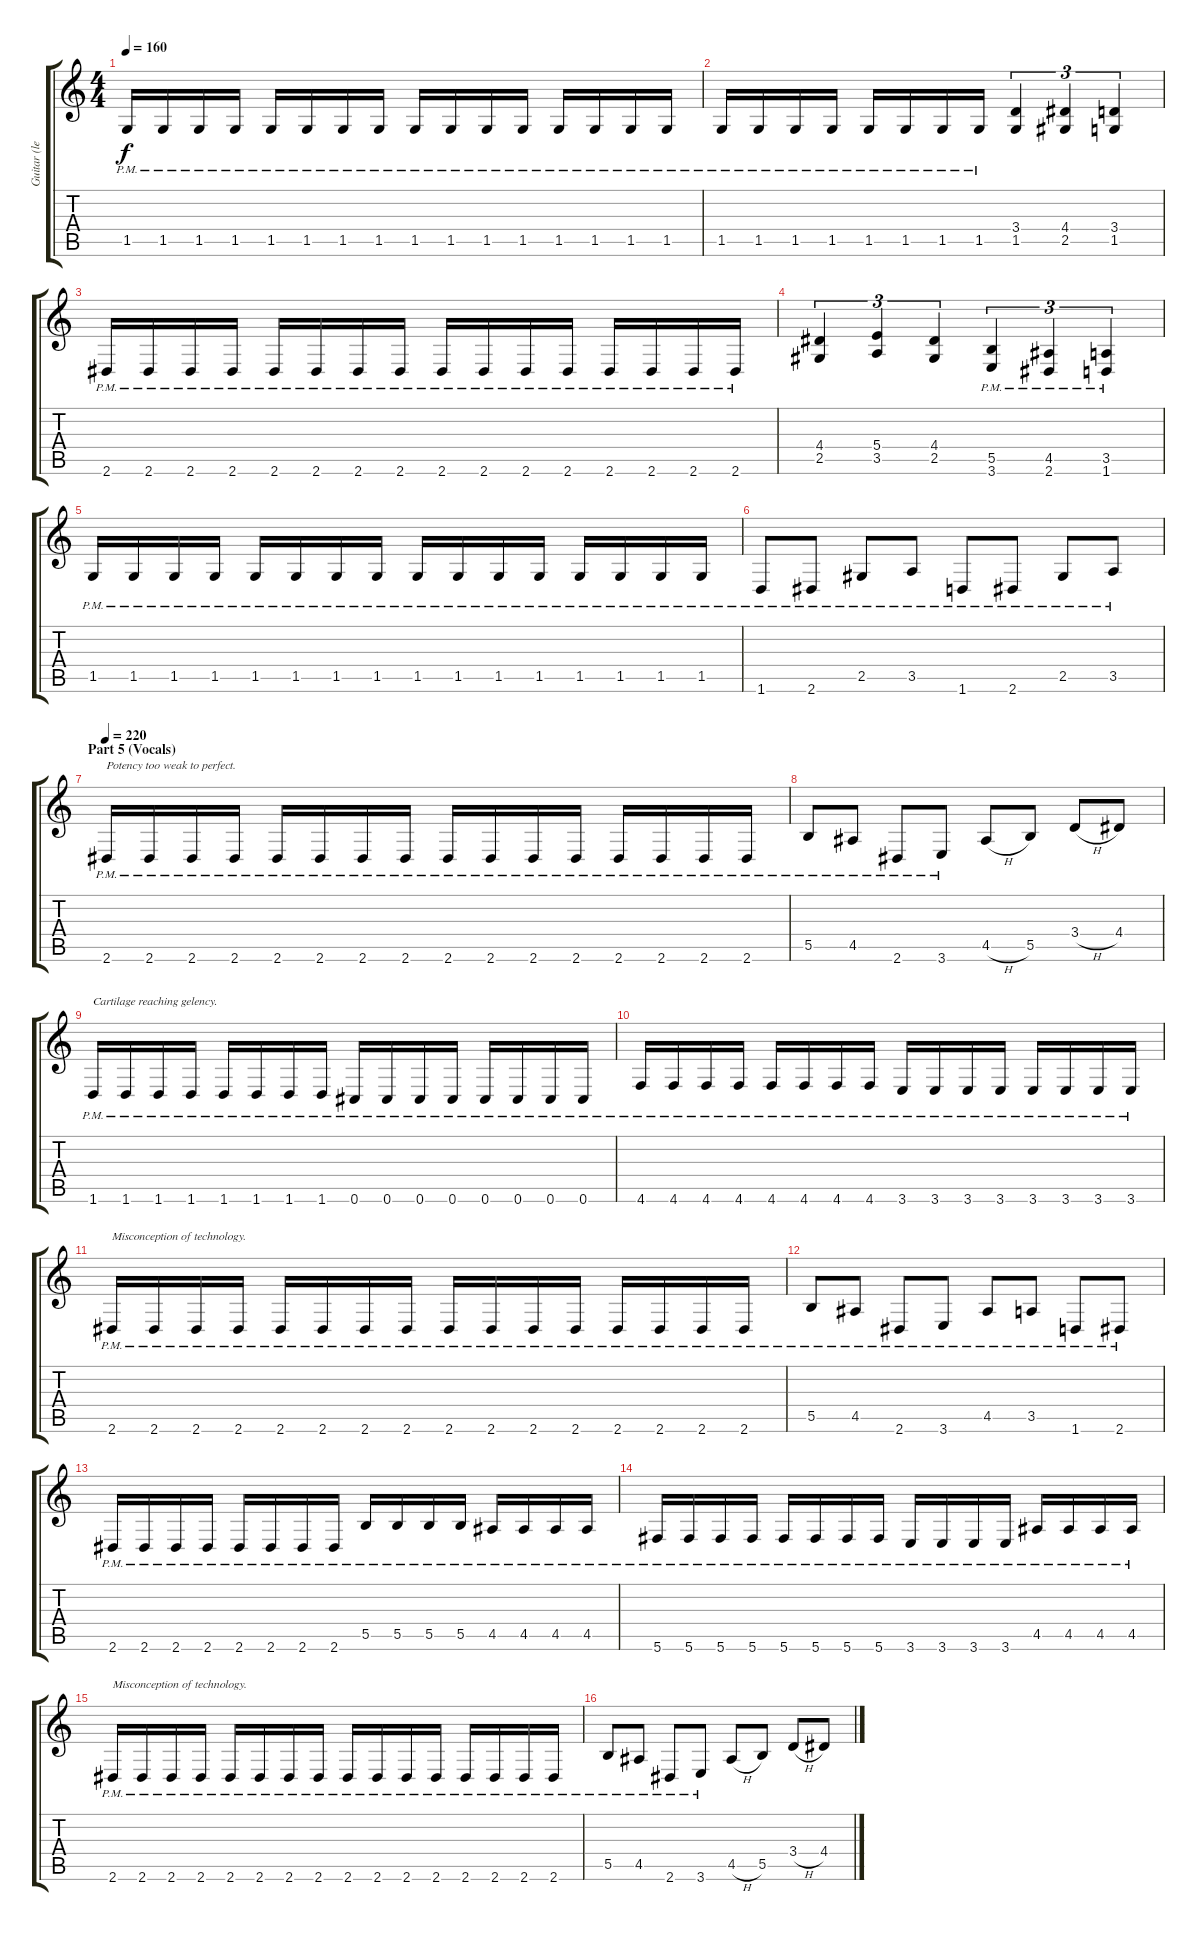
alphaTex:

\track ("Guitar (left)" "Guitar (le") {instrument distortionguitar}
\staff {score tabs}
\tuning (Db4 Ab3 E3 B2 Gb2 Db2) {hide}
\ts (4 4)
\tempo 160
\clef g2
\ks c
1.5{pm}.16{dy f} 1.5{pm}.16 1.5{pm}.16 1.5{pm}.16 1.5{pm}.16 1.5{pm}.16 1.5{pm}.16 1.5{pm}.16 1.5{pm}.16 1.5{pm}.16 1.5{pm}.16 1.5{pm}.16 1.5{pm}.16 1.5{pm}.16 1.5{pm}.16 1.5{pm}.16 |
1.5{pm}.16 1.5{pm}.16 1.5{pm}.16 1.5{pm}.16 1.5{pm}.16 1.5{pm}.16 1.5{pm}.16 1.5{pm}.16 (3.4 1.5).4{tu (3 2)} (4.4 2.5).4{tu (3 2)} (3.4 1.5).4{tu (3 2)} |
2.6{pm}.16 2.6{pm}.16 2.6{pm}.16 2.6{pm}.16 2.6{pm}.16 2.6{pm}.16 2.6{pm}.16 2.6{pm}.16 2.6{pm}.16 2.6{pm}.16 2.6{pm}.16 2.6{pm}.16 2.6{pm}.16 2.6{pm}.16 2.6{pm}.16 2.6{pm}.16 |
(4.4 2.5).4{tu (3 2)} (5.4 3.5).4{tu (3 2)} (4.4 2.5).4{tu (3 2)} (5.5{pm} 3.6{pm}).4{tu (3 2)} (4.5{pm} 2.6{pm}).4{tu (3 2)} (3.5{pm} 1.6{pm}).4{tu (3 2)} |
1.5{pm}.16 1.5{pm}.16 1.5{pm}.16 1.5{pm}.16 1.5{pm}.16 1.5{pm}.16 1.5{pm}.16 1.5{pm}.16 1.5{pm}.16 1.5{pm}.16 1.5{pm}.16 1.5{pm}.16 1.5{pm}.16 1.5{pm}.16 1.5{pm}.16 1.5{pm}.16 |
1.6{pm}.8 2.6{pm}.8 2.5{pm}.8 3.5{pm}.8 1.6{pm}.8 2.6{pm}.8 2.5{pm}.8 3.5{pm}.8 |
\section ("" "Part 5 (Vocals)")
\tempo 220
2.6{pm}.16{txt "Potency too weak to perfect."} 2.6{pm}.16 2.6{pm}.16 2.6{pm}.16 2.6{pm}.16 2.6{pm}.16 2.6{pm}.16 2.6{pm}.16 2.6{pm}.16 2.6{pm}.16 2.6{pm}.16 2.6{pm}.16 2.6{pm}.16 2.6{pm}.16 2.6{pm}.16 2.6{pm}.16 |
5.5{pm}.8 4.5{pm}.8 2.6{pm}.8 3.6{pm}.8 4.5{h}.8 5.5.8 3.4{h}.8 4.4.8 |
1.6{pm}.16{txt "Cartilage reaching gelency."} 1.6{pm}.16 1.6{pm}.16 1.6{pm}.16 1.6{pm}.16 1.6{pm}.16 1.6{pm}.16 1.6{pm}.16 0.6{pm}.16 0.6{pm}.16 0.6{pm}.16 0.6{pm}.16 0.6{pm}.16 0.6{pm}.16 0.6{pm}.16 0.6{pm}.16 |
4.6{pm}.16 4.6{pm}.16 4.6{pm}.16 4.6{pm}.16 4.6{pm}.16 4.6{pm}.16 4.6{pm}.16 4.6{pm}.16 3.6{pm}.16 3.6{pm}.16 3.6{pm}.16 3.6{pm}.16 3.6{pm}.16 3.6{pm}.16 3.6{pm}.16 3.6{pm}.16 |
2.6{pm}.16{txt "Misconception of technology."} 2.6{pm}.16 2.6{pm}.16 2.6{pm}.16 2.6{pm}.16 2.6{pm}.16 2.6{pm}.16 2.6{pm}.16 2.6{pm}.16 2.6{pm}.16 2.6{pm}.16 2.6{pm}.16 2.6{pm}.16 2.6{pm}.16 2.6{pm}.16 2.6{pm}.16 |
5.5{pm}.8 4.5{pm}.8 2.6{pm}.8 3.6{pm}.8 4.5{pm}.8 3.5{pm}.8 1.6{pm}.8 2.6{pm}.8 |
2.6{pm}.16 2.6{pm}.16 2.6{pm}.16 2.6{pm}.16 2.6{pm}.16 2.6{pm}.16 2.6{pm}.16 2.6{pm}.16 5.5{pm}.16 5.5{pm}.16 5.5{pm}.16 5.5{pm}.16 4.5{pm}.16 4.5{pm}.16 4.5{pm}.16 4.5{pm}.16 |
5.6{pm}.16 5.6{pm}.16 5.6{pm}.16 5.6{pm}.16 5.6{pm}.16 5.6{pm}.16 5.6{pm}.16 5.6{pm}.16 3.6{pm}.16 3.6{pm}.16 3.6{pm}.16 3.6{pm}.16 4.5{pm}.16 4.5{pm}.16 4.5{pm}.16 4.5{pm}.16 |
2.6{pm}.16{txt "Misconception of technology."} 2.6{pm}.16 2.6{pm}.16 2.6{pm}.16 2.6{pm}.16 2.6{pm}.16 2.6{pm}.16 2.6{pm}.16 2.6{pm}.16 2.6{pm}.16 2.6{pm}.16 2.6{pm}.16 2.6{pm}.16 2.6{pm}.16 2.6{pm}.16 2.6{pm}.16 |
5.5{pm}.8 4.5{pm}.8 2.6{pm}.8 3.6{pm}.8 4.5{h}.8 5.5.8 3.4{h}.8 4.4.8
